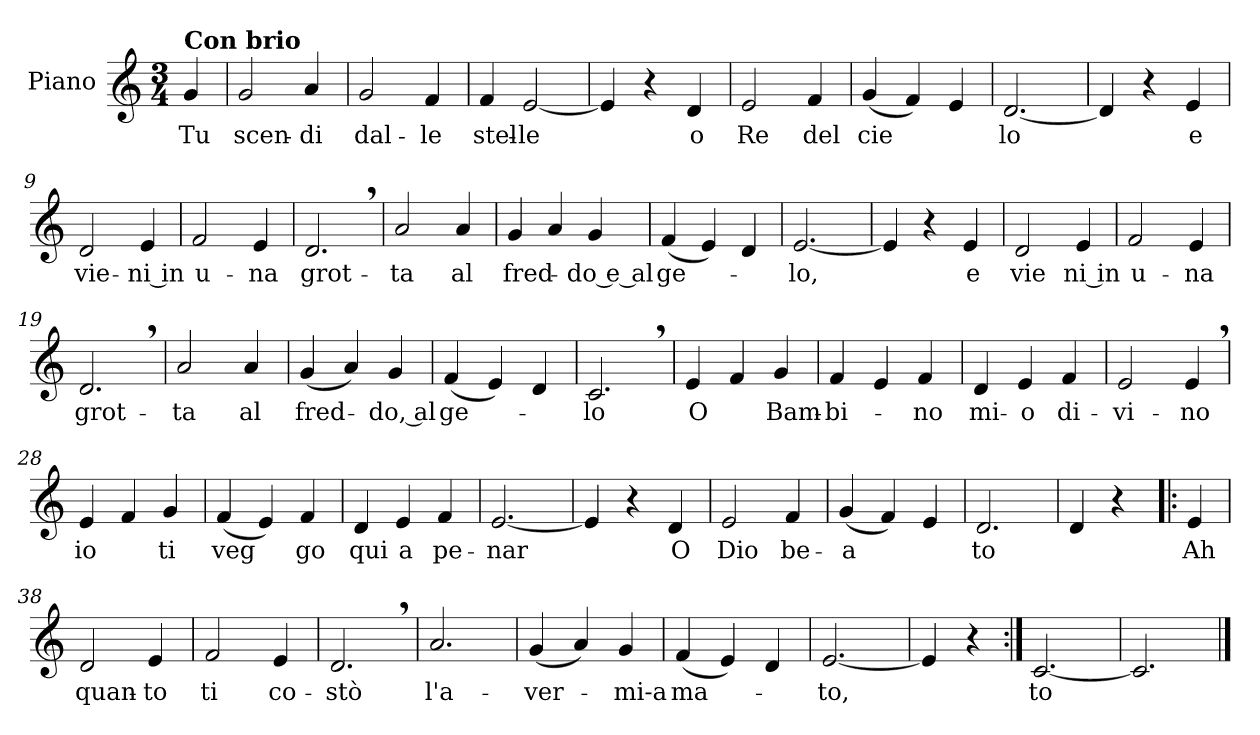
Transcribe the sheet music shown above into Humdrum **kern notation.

**kern	**text
*part1	*part1
*staff1	*staff1
*I"Piano	*
*clefG2	*
*k[]	*
*M3/4	*
=	=
!LO:TX:a:B:t=Con brio	!
!	!LO:LY:b
4g/	Tu
=1	=1
!	!LO:LY:b
2g/	scen-
!	!LO:LY:b
4a/	di
=2	=2
!	!LO:LY:b
2g/	dal-
!	!LO:LY:b
4f/	le
=3	=3
!	!LO:LY:b
4f/	stel-
!	!LO:LY:b
[2e/	le
=4	=4
4e/]	.
4r	.
!	!LO:LY:b
4d/	o
=5	=5
!	!LO:LY:b
2e/	Re
!	!LO:LY:b
4f/	del
=6	=6
!	!LO:LY:b
(<4g/	cie
4f/)	.
!	!LO:LY:b
4e/	-
=7	=7
!	!LO:LY:b
[2.d/	lo
=8	=8
4d/]	.
4r	.
!	!LO:LY:b
4e/	e
=9	=9
!	!LO:LY:b
2d/	vie-
!	!LO:LY:b
4e/	ni in
=10	=10
!	!LO:LY:b
2f/	u-
!	!LO:LY:b
4e/	na
=11	=11
!	!LO:LY:b
2.d,/	grot-
=12	=12
!	!LO:LY:b
2a/	ta
!	!LO:LY:b
4a/	al
!!LO:LB:g=z
=13	=13
!	!LO:LY:b
4g/	fred-
4a/	.
!	!LO:LY:b
4g/	do e al
=14	=14
!	!LO:LY:b
(<4f/	ge-
4e/)	.
4d/	.
=15	=15
!	!LO:LY:b
[2.e/	lo,
=16	=16
4e/]	.
4r	.
!	!LO:LY:b
4e/	e
=17	=17
!	!LO:LY:b
2d/	vie
!	!LO:LY:b
4e/	ni in
=18	=18
!	!LO:LY:b
2f/	u-
!	!LO:LY:b
4e/	na
=19	=19
!	!LO:LY:b
2.d,/	grot-
=20	=20
!	!LO:LY:b
2a/	ta
!	!LO:LY:b
4a/	al
=21	=21
!	!LO:LY:b
(<4g/	fred-
4a/)	.
!	!LO:LY:b
4g/	do, al
=22	=22
!	!LO:LY:b
(<4f/	ge-
4e/)	.
4d/	.
=23	=23
!	!LO:LY:b
2.c,/	lo
!!LO:LB:g=z
=24	=24
!	!LO:LY:b
4e/	O
4f/	.
!	!LO:LY:b
4g/	Bam-
=25	=25
!	!LO:LY:b
4f/	bi-
4e/	.
!	!LO:LY:b
4f/	no
=26	=26
!	!LO:LY:b
4d/	mi-
!	!LO:LY:b
4e/	o
!	!LO:LY:b
4f/	di-
=27	=27
!	!LO:LY:b
2e/	vi-
!	!LO:LY:b
4e,/	no
=28	=28
!	!LO:LY:b
4e/	io
4f/	.
!	!LO:LY:b
4g/	ti
=29	=29
!	!LO:LY:b
(<4f/	veg
!	!LO:LY:b
4e/)	-
!	!LO:LY:b
4f/	go
=30	=30
!	!LO:LY:b
4d/	qui
!	!LO:LY:b
4e/	a
!	!LO:LY:b
4f/	pe-
=31	=31
!	!LO:LY:b
[2.e/	nar
=32	=32
4e/]	.
4r	.
!	!LO:LY:b
4d/	O
=33	=33
!	!LO:LY:b
2e/	Dio
!	!LO:LY:b
4f/	be-
=34	=34
!	!LO:LY:b
(<4g/	a
4f/)	.
4e/	.
=35	=35
!	!LO:LY:b
2.d/	to
=36	=36
4d/	.
4r	.
!!LO:LB:g=z
=37!|:	=37!|:
!	!LO:LY:b
4e/	Ah
=38	=38
!	!LO:LY:b
2d/	quan-
!	!LO:LY:b
4e/	to
=39	=39
!	!LO:LY:b
2f/	ti
!	!LO:LY:b
4e/	co-
=40	=40
!	!LO:LY:b
2.d,/	stò
=41	=41
!	!LO:LY:b
2.a/	l'a-
=42	=42
!	!LO:LY:b
(<4g/	ver-
4a/)	.
!	!LO:LY:b
4g/	mi-a
=43	=43
!	!LO:LY:b
(<4f/	ma-
4e/)	.
4d/	.
=44	=44
!	!LO:LY:b
[2.e/	to,
=45	=45
4e/]	.
4r	.
=46:|!	=46:|!
!	!LO:LY:b
[2.c/	to
=47	=47
2.c/]	.
==	==
*-	*-
